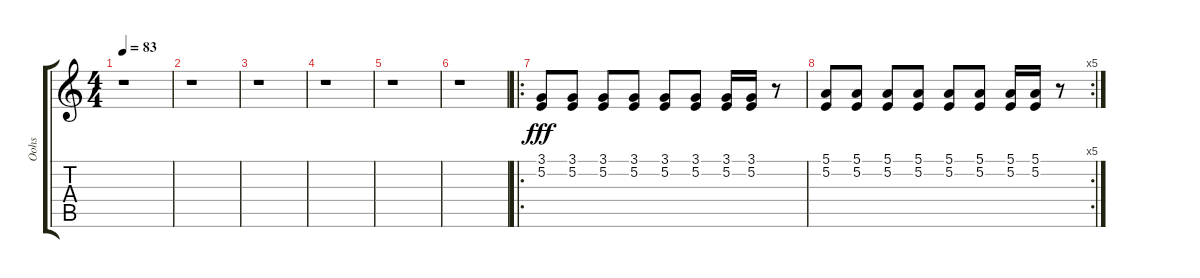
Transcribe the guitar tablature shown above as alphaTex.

\track ("Oohs" "Oohs") {instrument voiceoohs}
\staff {score tabs}
\tuning (E4 B3 G3 D3 A2 E2) {hide}
\ts (4 4)
\tempo 83
\clef g2
\ks c
r.1{dy fff} |
r.1 |
r.1 |
r.1 |
r.1 |
r.1 |
\ro
(3.1 5.2).8 (3.1 5.2).8 (3.1 5.2).8 (3.1 5.2).8 (3.1 5.2).8 (3.1 5.2).8 (3.1 5.2).16 (3.1 5.2).16 r.8 |
\rc 5
(5.1 5.2).8 (5.1 5.2).8 (5.1 5.2).8 (5.1 5.2).8 (5.1 5.2).8 (5.1 5.2).8 (5.1 5.2).16 (5.1 5.2).16 r.8
